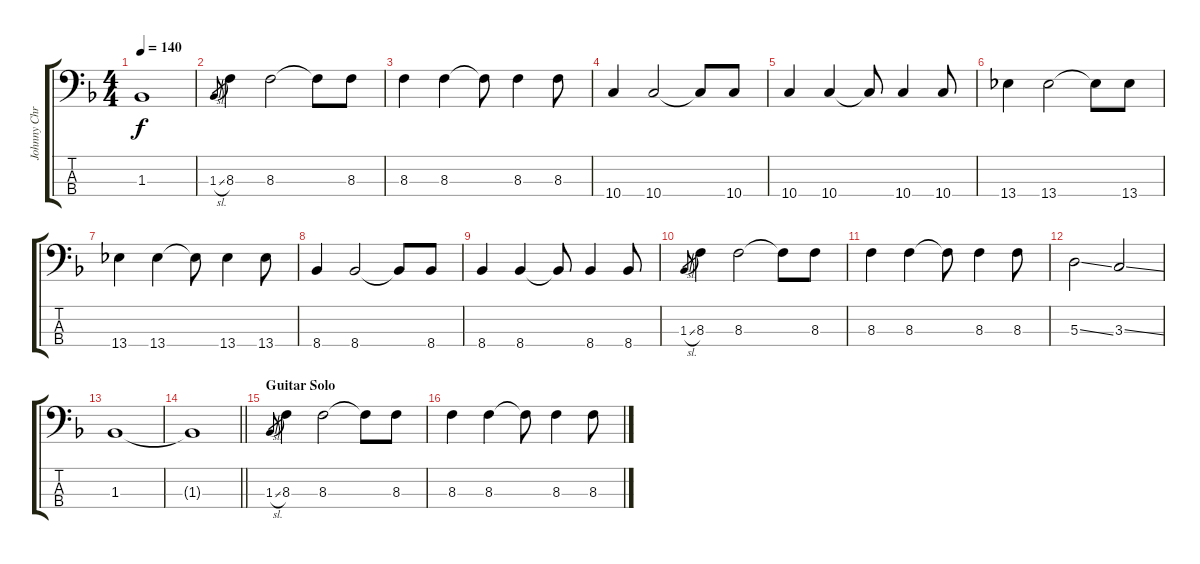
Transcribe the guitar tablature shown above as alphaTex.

\track ("Johnny Christ" "Johnny Chr") {instrument slapbass2}
\staff {score tabs}
\tuning (G2 D2 A1 D1) {hide}
\ts (4 4)
\tempo 140
\clef f4
\ks dminor
1.3{t}.1{dy f} |
1.3{sl}.8{gr} 8.3.4 8.3.2 8.3{t}.8 8.3.8 |
8.3.4 8.3.4 8.3{t}.8 8.3.4 8.3.8 |
10.4.4 10.4.2 10.4{t}.8 10.4.8 |
10.4.4 10.4.4 10.4{t}.8 10.4.4 10.4.8 |
13.4.4 13.4.2 13.4{t}.8 13.4.8 |
13.4.4 13.4.4 13.4{t}.8 13.4.4 13.4.8 |
8.4.4 8.4.2 8.4{t}.8 8.4.8 |
8.4.4 8.4.4 8.4{t}.8 8.4.4 8.4.8 |
1.3{sl}.8{gr} 8.3.4 8.3.2 8.3{t}.8 8.3.8 |
8.3.4 8.3.4 8.3{t}.8 8.3.4 8.3.8 |
5.3{ss}.2 3.3{ss}.2 |
1.3.1 |
\barLineRight lightlight
1.3{t}.1 |
\section ("" "Guitar Solo")
1.3{sl}.8{gr} 8.3.4 8.3.2 8.3{t}.8 8.3.8 |
8.3.4 8.3.4 8.3{t}.8 8.3.4 8.3.8
